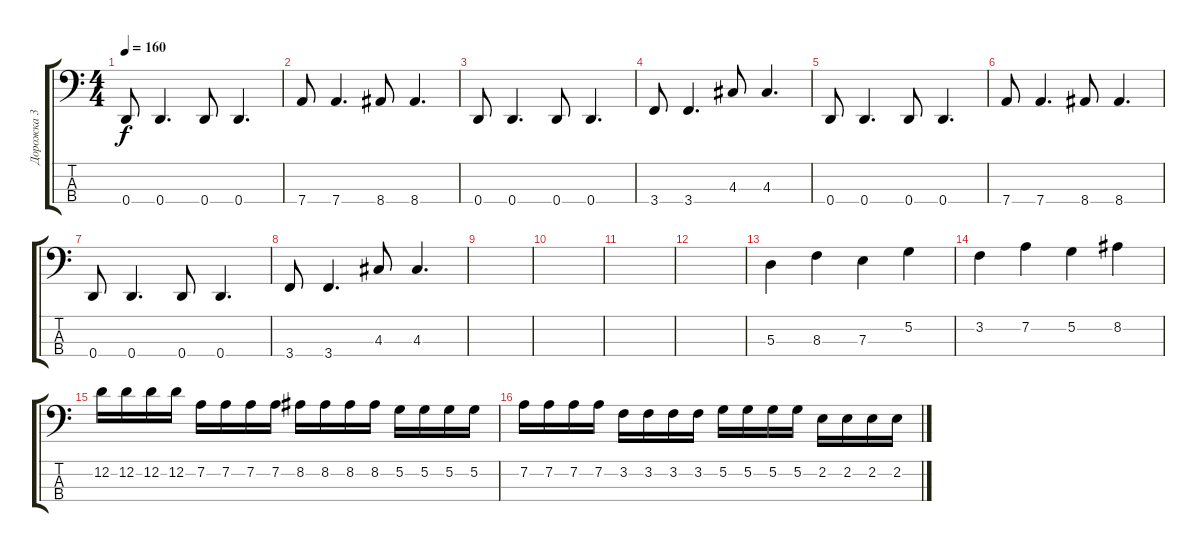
\track ("Дорожка 3" "Дорожка 3") {instrument electricbasspick}
\staff {score tabs}
\tuning (G2 D2 A1 D1) {hide}
\ts (4 4)
\tempo 160
\clef f4
\ks c
0.4.8{dy f} 0.4.4{d} 0.4.8 0.4.4{d} |
7.4.8 7.4.4{d} 8.4.8 8.4.4{d} |
0.4.8 0.4.4{d} 0.4.8 0.4.4{d} |
3.4.8 3.4.4{d} 4.3.8 4.3.4{d} |
0.4.8 0.4.4{d} 0.4.8 0.4.4{d} |
7.4.8 7.4.4{d} 8.4.8 8.4.4{d} |
0.4.8 0.4.4{d} 0.4.8 0.4.4{d} |
3.4.8 3.4.4{d} 4.3.8 4.3.4{d} |
|
|
|
|
5.3.4 8.3.4 7.3.4 5.2.4 |
3.2.4 7.2.4 5.2.4 8.2.4 |
12.2.16 12.2.16 12.2.16 12.2.16 7.2.16 7.2.16 7.2.16 7.2.16 8.2.16 8.2.16 8.2.16 8.2.16 5.2.16 5.2.16 5.2.16 5.2.16 |
7.2.16 7.2.16 7.2.16 7.2.16 3.2.16 3.2.16 3.2.16 3.2.16 5.2.16 5.2.16 5.2.16 5.2.16 2.2.16 2.2.16 2.2.16 2.2.16
